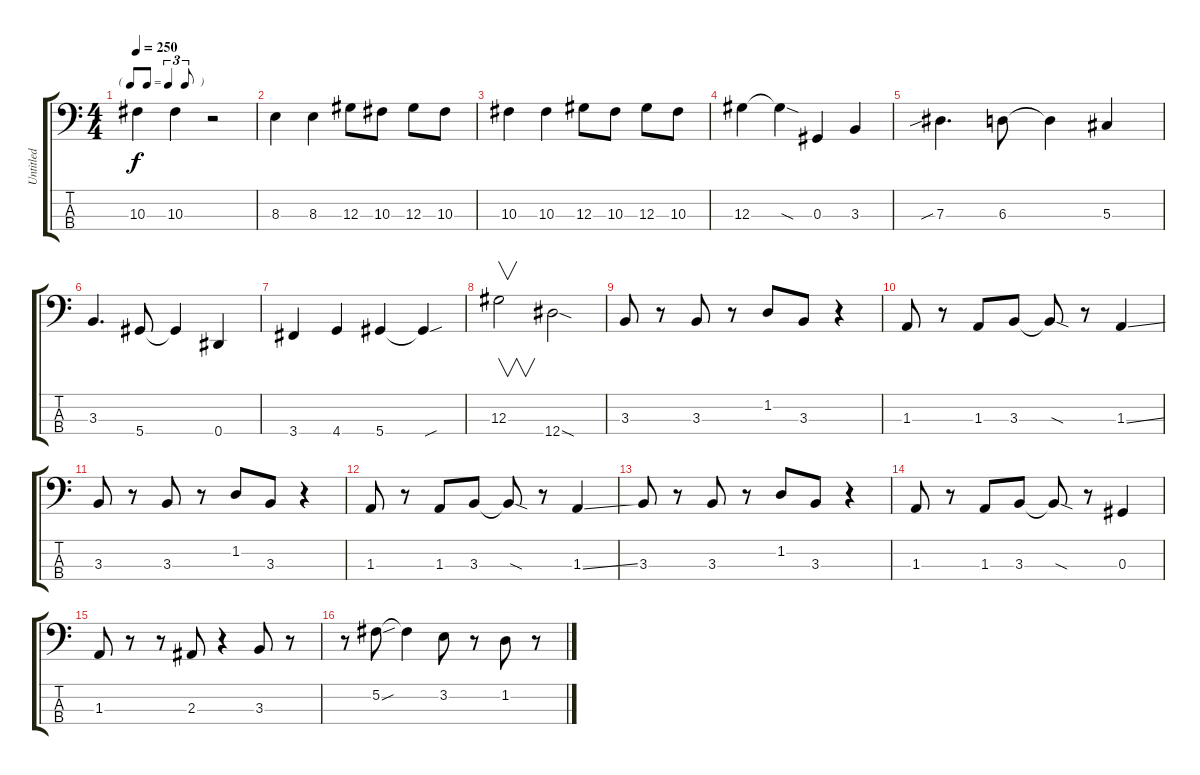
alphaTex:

\track ("Untitled" "Untitled") {instrument electricbassfinger}
\staff {score tabs}
\tuning (Gb2 Db2 Ab1 Eb1) {hide}
\ts (4 4)
\tf triplet8th
\tempo 250
\clef f4
\ks c
10.3.4{dy f} 10.3.4 r.2 |
8.3.4 8.3.4 12.3.8 10.3.8 12.3.8 10.3.8 |
10.3.4 10.3.4 12.3.8 10.3.8 12.3.8 10.3.8 |
12.3.4 12.3{sod t}.4 0.3.4 3.3.4 |
7.3{sib}.4{d} 6.3.8 6.3{t}.4 5.3.4 |
3.3.4{d} 5.4.8 5.4{t}.4 0.4.4 |
3.4.4 4.4.4 5.4.4 5.4{sou t}.4 |
12.3.2{v} 12.4{sod}.2 |
3.3.8 r.8 3.3.8 r.8 1.2.8 3.3.8 r.4 |
1.3.8 r.8 1.3.8 3.3.8 3.3{sod t}.8 r.8 1.3{ss}.4 |
3.3.8 r.8 3.3.8 r.8 1.2.8 3.3.8 r.4 |
1.3.8 r.8 1.3.8 3.3.8 3.3{sod t}.8 r.8 1.3{ss}.4 |
3.3.8 r.8 3.3.8 r.8 1.2.8 3.3.8 r.4 |
1.3.8 r.8 1.3.8 3.3.8 3.3{sod t}.8 r.8 0.3.4 |
1.3.8 r.8 r.8 2.3.8 r.4 3.3.8 r.8 |
r.8 5.2{sou}.8 5.2{t}.4 3.2.8 r.8 1.2.8 r.8
